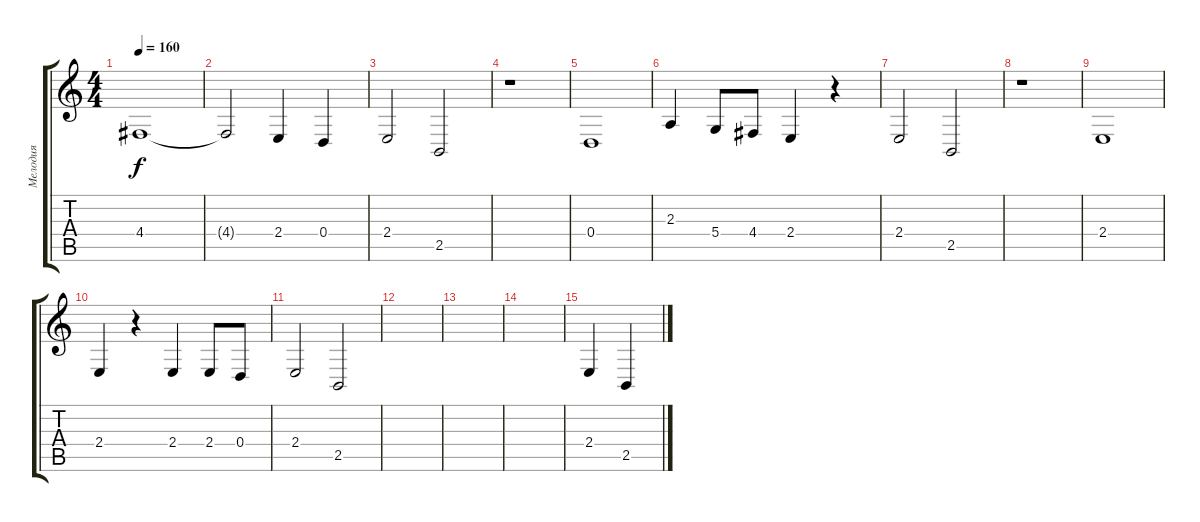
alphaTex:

\track ("Мелодия" "Мелодия") {instrument stringensemble1}
\staff {score tabs}
\tuning (E4 B3 G3 D3 A2 E2) {hide}
\ts (4 4)
\tempo 160
\clef g2
\ks c
4.4.1{dy f} |
4.4{t}.2 2.4.4 0.4.4 |
2.4.2 2.5.2 |
r.1 |
0.4.1 |
2.3.4 5.4.8 4.4.8 2.4.4 r.4 |
2.4.2 2.5.2 |
r.1 |
2.4.1 |
2.4.4 r.4 2.4.4 2.4.8 0.4.8 |
2.4.2 2.5.2 |
|
|
|
2.4.4 2.5.4
